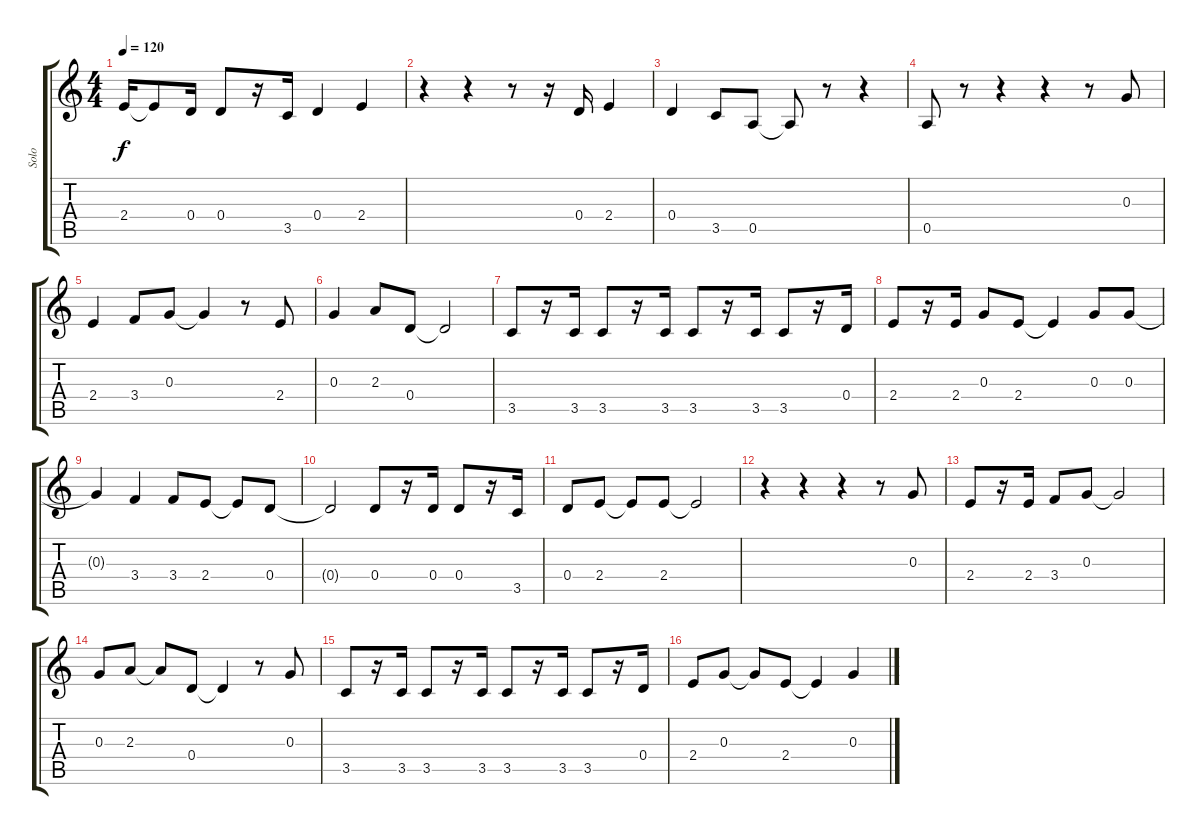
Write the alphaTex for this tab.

\track ("Solo" "Solo") {instrument acousticguitarsteel}
\staff {score tabs}
\tuning (E4 B3 G3 D3 A2 E2) {hide}
\ts (4 4)
\tempo 120
\clef g2
\ks c
2.4.16{dy f} 2.4{t}.8 0.4.16 0.4.8 r.16 3.5.16 0.4.4 2.4.4 |
r.4 r.4 r.8 r.16 0.4.16 2.4.4 |
0.4.4 3.5.8 0.5.8 0.5{t}.8 r.8 r.4 |
0.5.8 r.8 r.4 r.4 r.8 0.3.8 |
2.4.4 3.4.8 0.3.8 0.3{t}.4 r.8 2.4.8 |
0.3.4 2.3.8 0.4.8 0.4{t}.2 |
3.5.8 r.16 3.5.16 3.5.8 r.16 3.5.16 3.5.8 r.16 3.5.16 3.5.8 r.16 0.4.16 |
2.4.8 r.16 2.4.16 0.3.8 2.4.8 2.4{t}.4 0.3.8 0.3.8 |
0.3{t}.4 3.4.4 3.4.8 2.4.8 2.4{t}.8 0.4.8 |
0.4{t}.2 0.4.8 r.16 0.4.16 0.4.8 r.16 3.5.16 |
0.4.8 2.4.8 2.4{t}.8 2.4.8 2.4{t}.2 |
r.4 r.4 r.4 r.8 0.3.8 |
2.4.8 r.16 2.4.16 3.4.8 0.3.8 0.3{t}.2 |
0.3.8 2.3.8 2.3{t}.8 0.4.8 0.4{t}.4 r.8 0.3.8 |
3.5.8 r.16 3.5.16 3.5.8 r.16 3.5.16 3.5.8 r.16 3.5.16 3.5.8 r.16 0.4.16 |
2.4.8 0.3.8 0.3{t}.8 2.4.8 2.4{t}.4 0.3.4
